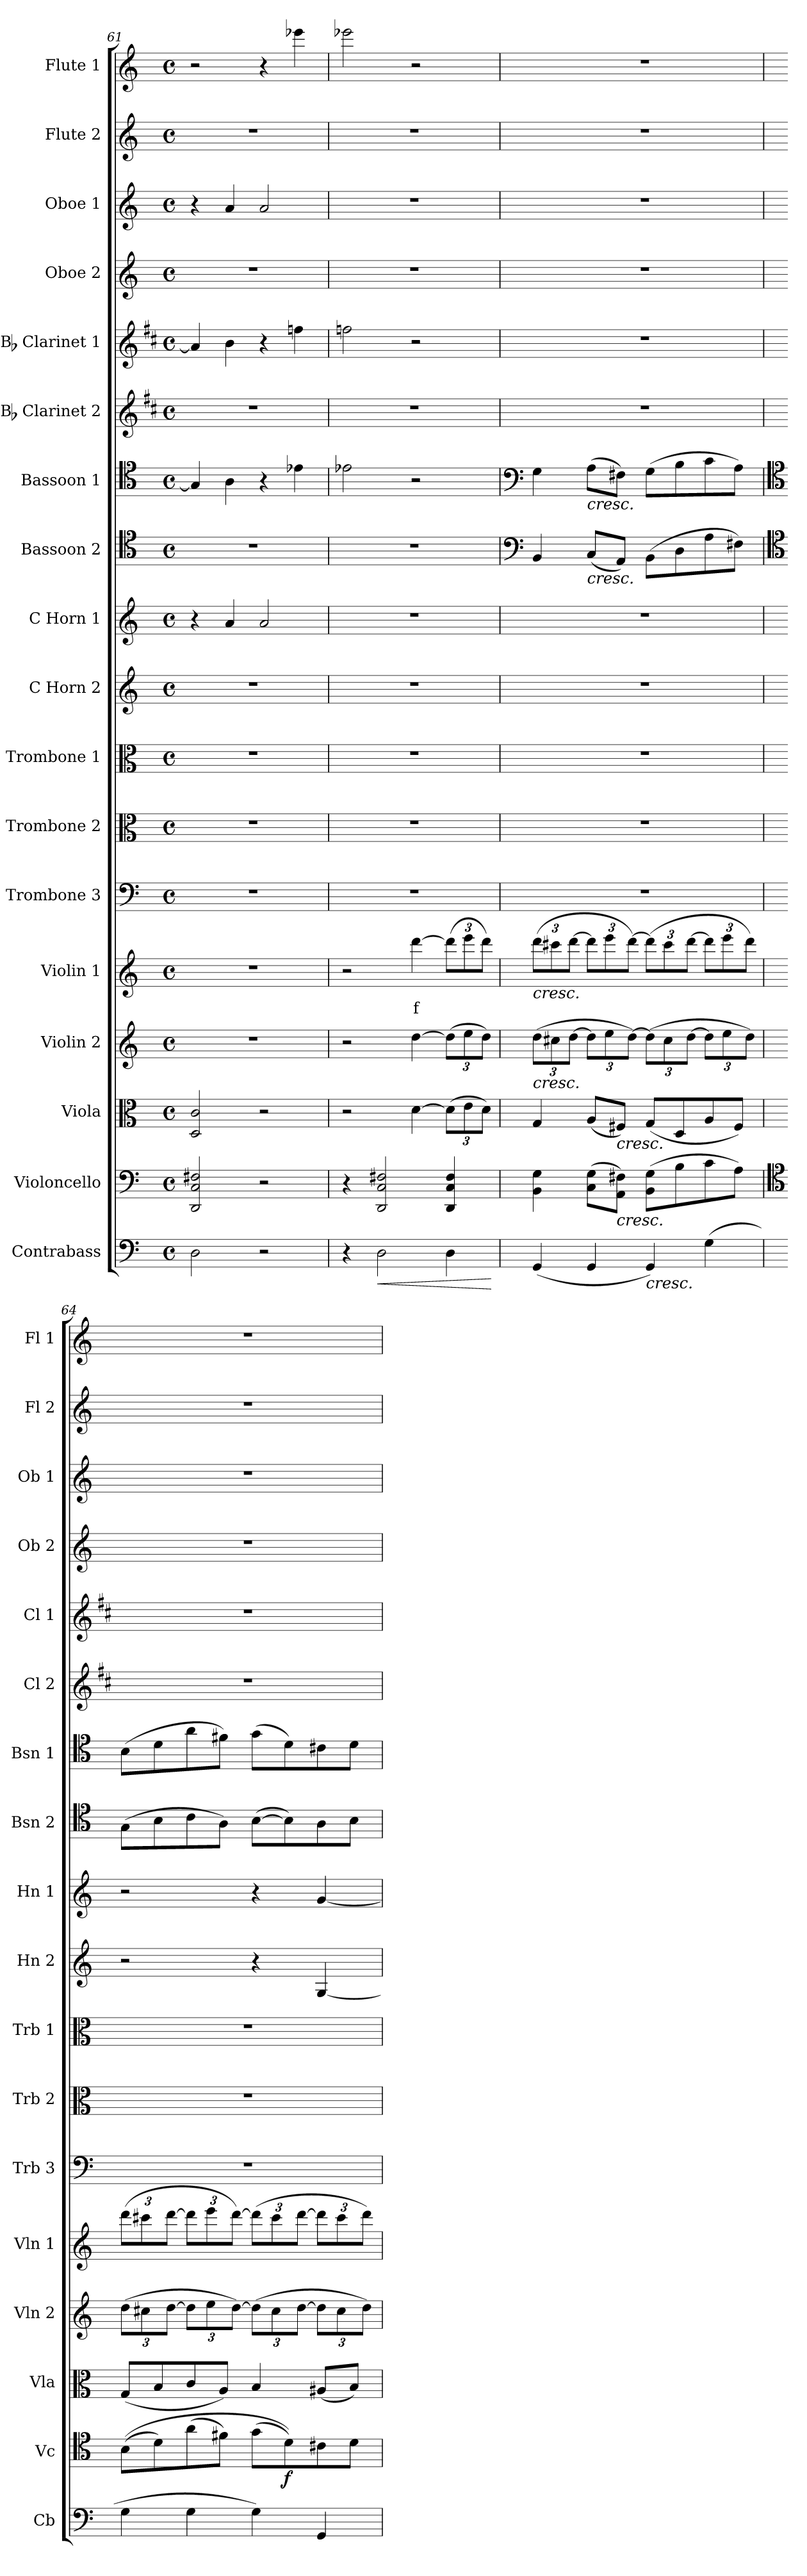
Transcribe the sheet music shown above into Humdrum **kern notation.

**kern	**dynam	**kern	**dynam	**kern	**kern	**kern	**text	**kern	**kern	**kern	**kern	**kern	**kern	**kern	**kern	**kern	**kern	**kern	**kern	**kern
*part18	*part18	*part17	*part17	*part16	*part15	*part14	*part14	*part13	*part12	*part11	*part10	*part9	*part8	*part7	*part6	*part5	*part4	*part3	*part2	*part1
*staff18	*staff18	*staff17	*staff17	*staff16	*staff15	*staff14	*staff14	*staff13	*staff12	*staff11	*staff10	*staff9	*staff8	*staff7	*staff6	*staff5	*staff4	*staff3	*staff2	*staff1
*I"Contrabass	*	*I"Violoncello	*	*I"Viola	*I"Violin 2	*I"Violin 1	*	*I"Trombone 3	*I"Trombone 2	*I"Trombone 1	*I"C Horn 2	*I"C Horn 1	*I"Bassoon 2	*I"Bassoon 1	*I"Bb Clarinet 2	*I"Bb Clarinet 1	*I"Oboe 2	*I"Oboe 1	*I"Flute 2	*I"Flute 1
*I'Cb	*	*I'Vc	*	*I'Vla	*I'Vln 2	*I'Vln 1	*	*I'Trb 3	*I'Trb 2	*I'Trb 1	*I'Hn 2	*I'Hn 1	*I'Bsn 2	*I'Bsn 1	*I'Cl 2	*I'Cl 1	*I'Ob 2	*I'Ob 1	*I'Fl 2	*I'Fl 1
*clefF4	*	*clefF4	*	*clefC3	*clefG2	*clefG2	*	*clefF4	*clefC3	*clefC3	*clefG2	*clefG2	*clefC4	*clefC4	*clefG2	*clefG2	*clefG2	*clefG2	*clefG2	*clefG2
*ITrd7c12	*	*	*	*	*	*	*	*	*	*	*ITrd7c12	*ITrd7c12	*	*	*ITrd1c2	*ITrd1c2	*	*	*	*
*k[]	*	*k[]	*	*k[]	*k[]	*k[]	*	*k[]	*k[]	*k[]	*k[]	*k[]	*k[]	*k[]	*k[]	*k[]	*k[]	*k[]	*k[]	*k[]
*M4/4	*	*M4/4	*	*M4/4	*M4/4	*M4/4	*	*M4/4	*M4/4	*M4/4	*M4/4	*M4/4	*M4/4	*M4/4	*M4/4	*M4/4	*M4/4	*M4/4	*M4/4	*M4/4
*met(c)	*	*met(c)	*	*met(c)	*met(c)	*met(c)	*	*met(c)	*met(c)	*met(c)	*met(c)	*met(c)	*met(c)	*met(c)	*met(c)	*met(c)	*met(c)	*met(c)	*met(c)	*met(c)
=61	=61	=61	=61	=61	=61	=61	=61	=61	=61	=61	=61	=61	=61	=61	=61	=61	=61	=61	=61	=61
2DD\	.	2DD/ 2C/ 2F#X/	.	2D/ 2c/	1r	1r	.	1r	1r	1r	1r	4r	1r	4G#/]	1r	4g#/]	1r	4r	1r	2r
.	.	.	.	.	.	.	.	.	.	.	.	4A/	.	4A\	.	4a\	.	4a/	.	.
2r	.	2r	.	2r	.	.	.	.	.	.	.	2A/	.	4r	.	4r	.	2a/	.	4r
.	.	.	.	.	.	.	.	.	.	.	.	.	.	4e-X\	.	4ee-X\	.	.	.	4eee-X\
=62	=62	=62	=62	=62	=62	=62	=62	=62	=62	=62	=62	=62	=62	=62	=62	=62	=62	=62	=62	=62
4r	.	4r	.	2r	2r	2r	.	1r	1r	1r	1r	1r	1r	2e-X\	1r	2ee-X\	1r	1r	1r	2eee-X\
!	!LO:HP:b	!	!	!	!	!	!	!	!	!	!	!	!	!	!	!	!	!	!	!
2DD\	<	2DD/ 2C/ 2F#X/	.	.	.	.	.	.	.	.	.	.	.	.	.	.	.	.	.	.
!	!	!	!	!	!	!	!LO:LY:b:color=#FF0000	!	!	!	!	!	!	!	!	!	!	!	!	!
.	.	.	.	[4d\	[4dd\	[4ddd\	f	.	.	.	.	.	.	2r	.	2r	.	.	.	2r
*	*	*	*	*Xbrackettup	*Xbrackettup	*Xbrackettup	*	*	*	*	*	*	*	*	*	*	*	*	*	*
4DD\	.	4DD/ 4C/ 4F#/	.	(12d\L]	(12dd\L]	(12ddd\L]	.	.	.	.	.	.	.	.	.	.	.	.	.	.
.	.	.	.	12e\	12ee\	12eee\	.	.	.	.	.	.	.	.	.	.	.	.	.	.
.	.	.	.	12d\J)	12dd\J)	12ddd\J)	.	.	.	.	.	.	.	.	.	.	.	.	.	.
.	[	.	.	.	.	.	.	.	.	.	.	.	.	.	.	.	.	.	.	.
=63	=63	=63	=63	=63	=63	=63	=63	=63	=63	=63	=63	=63	=63	=63	=63	=63	=63	=63	=63	=63
*	*	*	*	*	*	*	*	*	*	*	*	*	*clefF4	*clefF4	*	*	*	*	*	*
!	!	!	!	!	!	!LO:TX:b:i:t=cresc.	!	!	!	!	!	!	!	!	!	!	!	!	!	!
!	!	!	!	!	!LO:TX:b:i:t=cresc.	!	!	!	!	!	!	!	!	!	!	!	!	!	!	!
(4GGG/	.	4BB\ 4G\	.	4G/	(12dd\L	(12ddd\L	.	1r	1r	1r	1r	1r	4BB/	4G\	1r	1r	1r	1r	1r	1r
.	.	.	.	.	12cc#X\	12ccc#X\	.	.	.	.	.	.	.	.	.	.	.	.	.	.
.	.	.	.	.	[12dd\J	[12ddd\J	.	.	.	.	.	.	.	.	.	.	.	.	.	.
!	!	!	!	!	!	!	!	!	!	!	!	!	!	!LO:TX:b:i:t=cresc.	!	!	!	!	!	!
!	!	!	!	!	!	!	!	!	!	!	!	!	!LO:TX:b:i:t=cresc.	!	!	!	!	!	!	!
4GGG/	.	(8C\ 8G\L	.	(8A/L	12dd\L]	12ddd\L]	.	.	.	.	.	.	(8C/L	(8A\L	.	.	.	.	.	.
.	.	.	.	.	12ee\	12eee\	.	.	.	.	.	.	.	.	.	.	.	.	.	.
!	!	!	!	!LO:TX:b:i:t=cresc.	!	!	!	!	!	!	!	!	!	!	!	!	!	!	!	!
!	!	!LO:TX:b:i:t=cresc.	!	!	!	!	!	!	!	!	!	!	!	!	!	!	!	!	!	!
.	.	8AA\ 8F#X\J)	.	8F#X/J)	.	.	.	.	.	.	.	.	8AA/J)	8F#X\J)	.	.	.	.	.	.
.	.	.	.	.	[12dd\J)	[12ddd\J)	.	.	.	.	.	.	.	.	.	.	.	.	.	.
!LO:TX:b:i:t=cresc.	!	!	!	!	!	!	!	!	!	!	!	!	!	!	!	!	!	!	!	!
4GGG/)	.	(8BB\ 8G\L	.	(8G/L	(12dd\L]	(12ddd\L]	.	.	.	.	.	.	(8BB\L	(8G\L	.	.	.	.	.	.
.	.	.	.	.	12cc#\	12ccc#\	.	.	.	.	.	.	.	.	.	.	.	.	.	.
.	.	8B\	.	8D/	.	.	.	.	.	.	.	.	8D\	8B\	.	.	.	.	.	.
.	.	.	.	.	[12dd\J	[12ddd\J	.	.	.	.	.	.	.	.	.	.	.	.	.	.
(4GG\	.	8c\	.	8A/	12dd\L]	12ddd\L]	.	.	.	.	.	.	8A\	8c\	.	.	.	.	.	.
.	.	.	.	.	12ee\	12eee\	.	.	.	.	.	.	.	.	.	.	.	.	.	.
.	.	8A\J)	.	8F#/J)	.	.	.	.	.	.	.	.	8F#X\J)	8A\J)	.	.	.	.	.	.
.	.	.	.	.	12dd\J)	12ddd\J)	.	.	.	.	.	.	.	.	.	.	.	.	.	.
=64	=64	=64	=64	=64	=64	=64	=64	=64	=64	=64	=64	=64	=64	=64	=64	=64	=64	=64	=64	=64
*	*	*clefC4	*	*	*	*	*	*	*	*	*	*	*clefC4	*clefC4	*	*	*	*	*	*
4GG\	.	((8B\L	.	(8G/L	(12dd\L	(12ddd\L	.	1r	1r	1r	2r	2r	(8G\L	(8B\L	1r	1r	1r	1r	1r	1r
.	.	.	.	.	12cc#X\	12ccc#X\	.	.	.	.	.	.	.	.	.	.	.	.	.	.
.	.	8d\)	.	8B/	.	.	.	.	.	.	.	.	8B\	8d\	.	.	.	.	.	.
.	.	.	.	.	[12dd\J	[12ddd\J	.	.	.	.	.	.	.	.	.	.	.	.	.	.
4GG\	.	(8a\	.	8c/	12dd\L]	12ddd\L]	.	.	.	.	.	.	8c\	8a\	.	.	.	.	.	.
.	.	.	.	.	12ee\	12eee\	.	.	.	.	.	.	.	.	.	.	.	.	.	.
.	.	8f#X\J)	.	8A/J)	.	.	.	.	.	.	.	.	8A\J)	8f#X\J)	.	.	.	.	.	.
.	.	.	.	.	[12dd\J)	[12ddd\J)	.	.	.	.	.	.	.	.	.	.	.	.	.	.
4GG\)	.	(8g\L	.	4B/	(12dd\L]	(12ddd\L]	.	.	.	.	4r	4r	([8B\L	(8g\L	.	.	.	.	.	.
.	.	.	.	.	12cc#\	12ccc#\	.	.	.	.	.	.	.	.	.	.	.	.	.	.
!	!	!	!LO:DY:b	!	!	!	!	!	!	!	!	!	!	!	!	!	!	!	!	!
.	.	8d\))	f	.	.	.	.	.	.	.	.	.	8B\])	8d\)	.	.	.	.	.	.
.	.	.	.	.	[12dd\J	[12ddd\J	.	.	.	.	.	.	.	.	.	.	.	.	.	.
4GGG/	.	8c#X\	.	(8A#X/L	12dd\L]	12ddd\L]	.	.	.	.	[4GG/	[4G/	8A\	8c#X\	.	.	.	.	.	.
.	.	.	.	.	12cc#\	12ccc#\	.	.	.	.	.	.	.	.	.	.	.	.	.	.
.	.	8d\J	.	8B/J)	.	.	.	.	.	.	.	.	8B\J	8d\J	.	.	.	.	.	.
.	.	.	.	.	12dd\J)	12ddd\J)	.	.	.	.	.	.	.	.	.	.	.	.	.	.
=	=	=	=	=	=	=	=	=	=	=	=	=	=	=	=	=	=	=	=	=
*-	*-	*-	*-	*-	*-	*-	*-	*-	*-	*-	*-	*-	*-	*-	*-	*-	*-	*-	*-	*-
